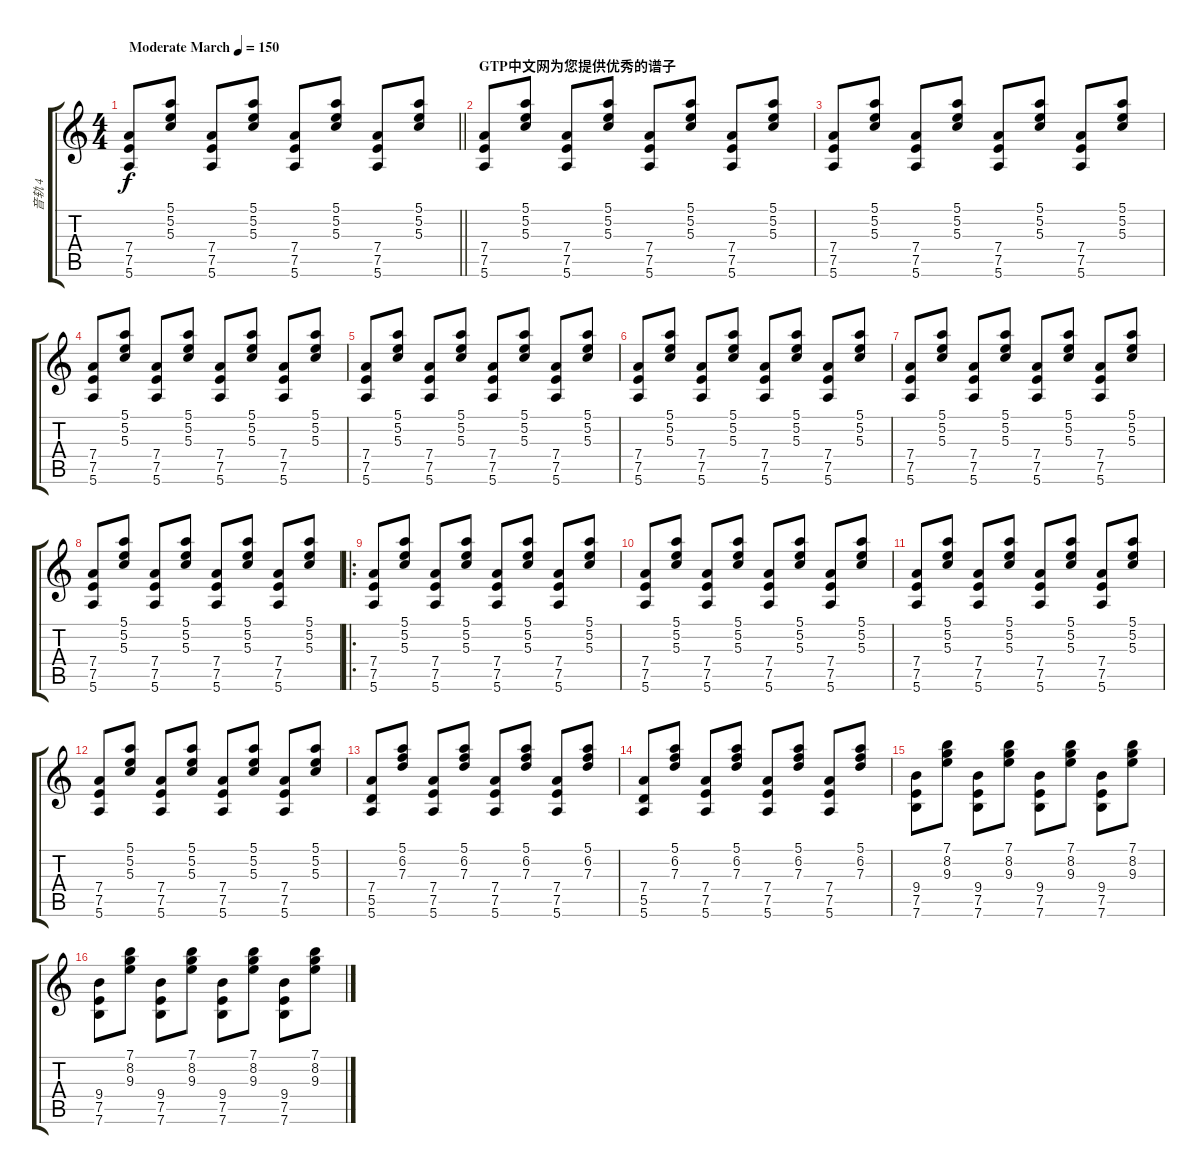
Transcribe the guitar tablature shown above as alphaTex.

\track ("音轨 4" "音轨 4") {instrument electricguitarclean}
\staff {score tabs}
\tuning (E4 B3 G3 D3 A2 E2) {hide}
\ts (4 4)
\tempo (150 "Moderate March")
\clef g2
\barLineRight lightlight
\ks c
(7.4 7.5 5.6).8{dy f instrument electricguitarclean} (5.1 5.2 5.3).8 (7.4 7.5 5.6).8 (5.1 5.2 5.3).8 (7.4 7.5 5.6).8 (5.1 5.2 5.3).8 (7.4 7.5 5.6).8 (5.1 5.2 5.3).8 |
\section ("" "GTP中文网为您提供优秀的谱子")
(7.4 7.5 5.6).8 (5.1 5.2 5.3).8 (7.4 7.5 5.6).8 (5.1 5.2 5.3).8 (7.4 7.5 5.6).8 (5.1 5.2 5.3).8 (7.4 7.5 5.6).8 (5.1 5.2 5.3).8 |
(7.4 7.5 5.6).8 (5.1 5.2 5.3).8 (7.4 7.5 5.6).8 (5.1 5.2 5.3).8 (7.4 7.5 5.6).8 (5.1 5.2 5.3).8 (7.4 7.5 5.6).8 (5.1 5.2 5.3).8 |
(7.4 7.5 5.6).8 (5.1 5.2 5.3).8 (7.4 7.5 5.6).8 (5.1 5.2 5.3).8 (7.4 7.5 5.6).8 (5.1 5.2 5.3).8 (7.4 7.5 5.6).8 (5.1 5.2 5.3).8 |
(7.4 7.5 5.6).8 (5.1 5.2 5.3).8 (7.4 7.5 5.6).8 (5.1 5.2 5.3).8 (7.4 7.5 5.6).8 (5.1 5.2 5.3).8 (7.4 7.5 5.6).8 (5.1 5.2 5.3).8 |
(7.4 7.5 5.6).8 (5.1 5.2 5.3).8 (7.4 7.5 5.6).8 (5.1 5.2 5.3).8 (7.4 7.5 5.6).8 (5.1 5.2 5.3).8 (7.4 7.5 5.6).8 (5.1 5.2 5.3).8 |
(7.4 7.5 5.6).8 (5.1 5.2 5.3).8 (7.4 7.5 5.6).8 (5.1 5.2 5.3).8 (7.4 7.5 5.6).8 (5.1 5.2 5.3).8 (7.4 7.5 5.6).8 (5.1 5.2 5.3).8 |
(7.4 7.5 5.6).8 (5.1 5.2 5.3).8 (7.4 7.5 5.6).8 (5.1 5.2 5.3).8 (7.4 7.5 5.6).8 (5.1 5.2 5.3).8 (7.4 7.5 5.6).8 (5.1 5.2 5.3).8 |
\ro
(7.4 7.5 5.6).8 (5.1 5.2 5.3).8 (7.4 7.5 5.6).8 (5.1 5.2 5.3).8 (7.4 7.5 5.6).8 (5.1 5.2 5.3).8 (7.4 7.5 5.6).8 (5.1 5.2 5.3).8 |
(7.4 7.5 5.6).8 (5.1 5.2 5.3).8 (7.4 7.5 5.6).8 (5.1 5.2 5.3).8 (7.4 7.5 5.6).8 (5.1 5.2 5.3).8 (7.4 7.5 5.6).8 (5.1 5.2 5.3).8 |
(7.4 7.5 5.6).8 (5.1 5.2 5.3).8 (7.4 7.5 5.6).8 (5.1 5.2 5.3).8 (7.4 7.5 5.6).8 (5.1 5.2 5.3).8 (7.4 7.5 5.6).8 (5.1 5.2 5.3).8 |
(7.4 7.5 5.6).8 (5.1 5.2 5.3).8 (7.4 7.5 5.6).8 (5.1 5.2 5.3).8 (7.4 7.5 5.6).8 (5.1 5.2 5.3).8 (7.4 7.5 5.6).8 (5.1 5.2 5.3).8 |
(7.4 5.5 5.6).8 (5.1 6.2 7.3).8 (7.4 7.5 5.6).8 (5.1 6.2 7.3).8 (7.4 7.5 5.6).8 (5.1 6.2 7.3).8 (7.4 7.5 5.6).8 (5.1 6.2 7.3).8 |
(7.4 5.5 5.6).8 (5.1 6.2 7.3).8 (7.4 7.5 5.6).8 (5.1 6.2 7.3).8 (7.4 7.5 5.6).8 (5.1 6.2 7.3).8 (7.4 7.5 5.6).8 (5.1 6.2 7.3).8 |
(9.4 7.5 7.6).8 (7.1 8.2 9.3).8 (9.4 7.5 7.6).8 (7.1 8.2 9.3).8 (9.4 7.5 7.6).8 (7.1 8.2 9.3).8 (9.4 7.5 7.6).8 (7.1 8.2 9.3).8 |
(9.4 7.5 7.6).8 (7.1 8.2 9.3).8 (9.4 7.5 7.6).8 (7.1 8.2 9.3).8 (9.4 7.5 7.6).8 (7.1 8.2 9.3).8 (9.4 7.5 7.6).8 (7.1 8.2 9.3).8
